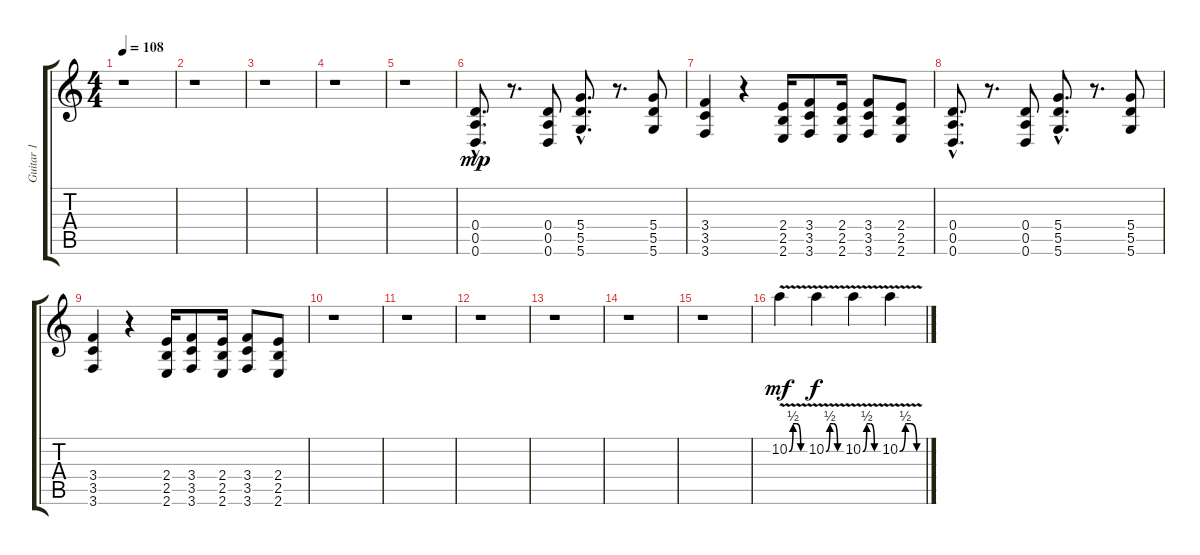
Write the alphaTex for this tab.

\track ("Guitar 1" "Guitar 1") {instrument overdrivenguitar}
\staff {score tabs}
\tuning (E4 B3 G3 D3 A2 D2) {hide}
\ts (4 4)
\tempo 108
\clef g2
\ks c
r.1{dy mp} |
r.1 |
r.1 |
r.1 |
r.1 |
(0.4{hac} 0.5{hac} 0.6{hac}).8{d} r.8{d} (0.4 0.5 0.6).8 (5.4{hac} 5.5{hac} 5.6{hac}).8{d} r.8{d} (5.4 5.5 5.6).8 |
(3.4 3.5 3.6).4 r.4 (2.4 2.5 2.6).16 (3.4 3.5 3.6).8 (2.4 2.5 2.6).16 (3.4 3.5 3.6).8 (2.4 2.5 2.6).8 |
(0.4{hac} 0.5{hac} 0.6{hac}).8{d} r.8{d} (0.4 0.5 0.6).8 (5.4{hac} 5.5{hac} 5.6{hac}).8{d} r.8{d} (5.4 5.5 5.6).8 |
(3.4 3.5 3.6).4 r.4 (2.4 2.5 2.6).16 (3.4 3.5 3.6).8 (2.4 2.5 2.6).16 (3.4 3.5 3.6).8 (2.4 2.5 2.6).8 |
r.1 |
r.1 |
r.1 |
r.1 |
r.1 |
r.1 |
10.2{be (custom 0 0 15 2 30 2 45 0 60 0) v}.4{dy mf} 10.2{be (custom 0 0 15 2 30 2 45 0 60 0) v}.4{dy f} 10.2{be (custom 0 0 15 2 30 2 45 0 60 0) v}.4 10.2{be (custom 0 0 15 2 30 2 45 0 60 0) v}.4
